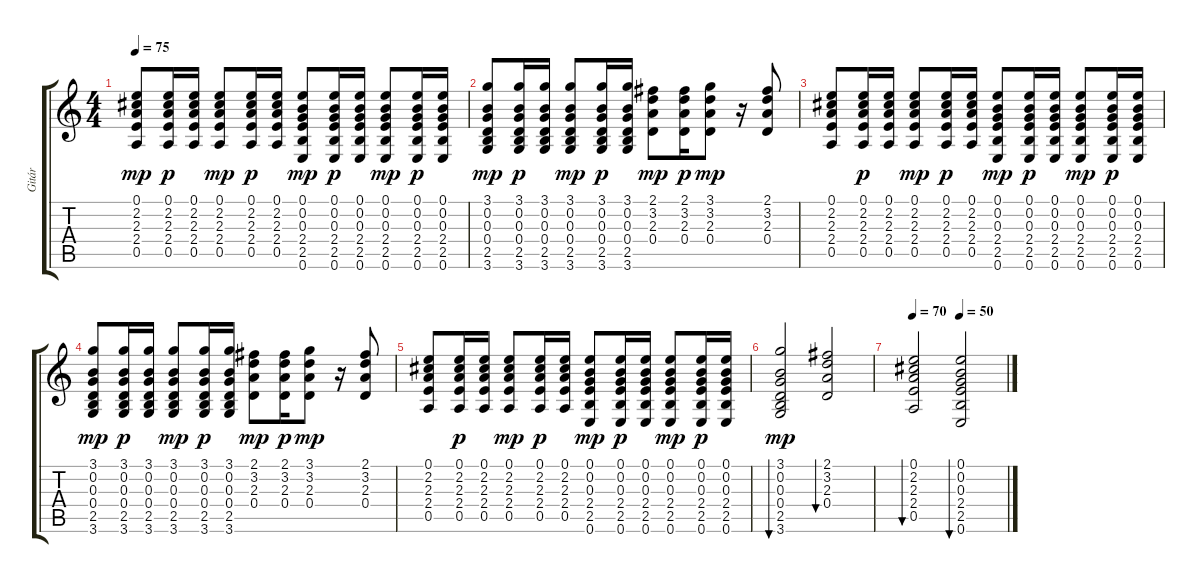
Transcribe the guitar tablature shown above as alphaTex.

\track ("Gitár" "Gitár") {instrument acousticguitarsteel}
\staff {score tabs}
\tuning (E4 B3 G3 D3 A2 E2) {hide}
\ts (4 4)
\tempo 75
\clef g2
\ks c
(0.1 2.2 2.3 2.4 0.5).8{dy mp} (0.1 2.2 2.3 2.4 0.5).16{dy p} (0.1 2.2 2.3 2.4 0.5).16 (0.1 2.2 2.3 2.4 0.5).8{dy mp} (0.1 2.2 2.3 2.4 0.5).16{dy p} (0.1 2.2 2.3 2.4 0.5).16 (0.1 0.2 0.3 2.4 2.5 0.6).8{dy mp} (0.1 0.2 0.3 2.4 2.5 0.6).16{dy p} (0.1 0.2 0.3 2.4 2.5 0.6).16 (0.1 0.2 0.3 2.4 2.5 0.6).8{dy mp} (0.1 0.2 0.3 2.4 2.5 0.6).16{dy p} (0.1 0.2 0.3 2.4 2.5 0.6).16 |
(3.1 0.2 0.3 0.4 2.5 3.6).8{dy mp} (3.1 0.2 0.3 0.4 2.5 3.6).16{dy p} (3.1 0.2 0.3 0.4 2.5 3.6).16 (3.1 0.2 0.3 0.4 2.5 3.6).8{dy mp} (3.1 0.2 0.3 0.4 2.5 3.6).16{dy p} (3.1 0.2 0.3 0.4 2.5 3.6).16 (2.1 3.2 2.3 0.4).8{dy mp} (2.1 3.2 2.3 0.4).16{dy p} (3.1 3.2 2.3 0.4).8{dy mp} r.16 (2.1 3.2 2.3 0.4).8 |
(0.1 2.2 2.3 2.4 0.5).8 (0.1 2.2 2.3 2.4 0.5).16{dy p} (0.1 2.2 2.3 2.4 0.5).16 (0.1 2.2 2.3 2.4 0.5).8{dy mp} (0.1 2.2 2.3 2.4 0.5).16{dy p} (0.1 2.2 2.3 2.4 0.5).16 (0.1 0.2 0.3 2.4 2.5 0.6).8{dy mp} (0.1 0.2 0.3 2.4 2.5 0.6).16{dy p} (0.1 0.2 0.3 2.4 2.5 0.6).16 (0.1 0.2 0.3 2.4 2.5 0.6).8{dy mp} (0.1 0.2 0.3 2.4 2.5 0.6).16{dy p} (0.1 0.2 0.3 2.4 2.5 0.6).16 |
(3.1 0.2 0.3 0.4 2.5 3.6).8{dy mp} (3.1 0.2 0.3 0.4 2.5 3.6).16{dy p} (3.1 0.2 0.3 0.4 2.5 3.6).16 (3.1 0.2 0.3 0.4 2.5 3.6).8{dy mp} (3.1 0.2 0.3 0.4 2.5 3.6).16{dy p} (3.1 0.2 0.3 0.4 2.5 3.6).16 (2.1 3.2 2.3 0.4).8{dy mp} (2.1 3.2 2.3 0.4).16{dy p} (3.1 3.2 2.3 0.4).8{dy mp} r.16 (2.1 3.2 2.3 0.4).8 |
(0.1 2.2 2.3 2.4 0.5).8 (0.1 2.2 2.3 2.4 0.5).16{dy p} (0.1 2.2 2.3 2.4 0.5).16 (0.1 2.2 2.3 2.4 0.5).8{dy mp} (0.1 2.2 2.3 2.4 0.5).16{dy p} (0.1 2.2 2.3 2.4 0.5).16 (0.1 0.2 0.3 2.4 2.5 0.6).8{dy mp} (0.1 0.2 0.3 2.4 2.5 0.6).16{dy p} (0.1 0.2 0.3 2.4 2.5 0.6).16 (0.1 0.2 0.3 2.4 2.5 0.6).8{dy mp} (0.1 0.2 0.3 2.4 2.5 0.6).16{dy p} (0.1 0.2 0.3 2.4 2.5 0.6).16 |
(3.1 0.2 0.3 0.4 2.5 3.6).2{bu 60 dy mp} (2.1 3.2 2.3 0.4).2{bu 120} |
\tempo 70
\tempo (50 0.5)
(0.1 2.2 2.3 2.4 0.5).2{bu 240} (0.1 0.2 0.3 2.4 2.5 0.6).2{bu 240}
